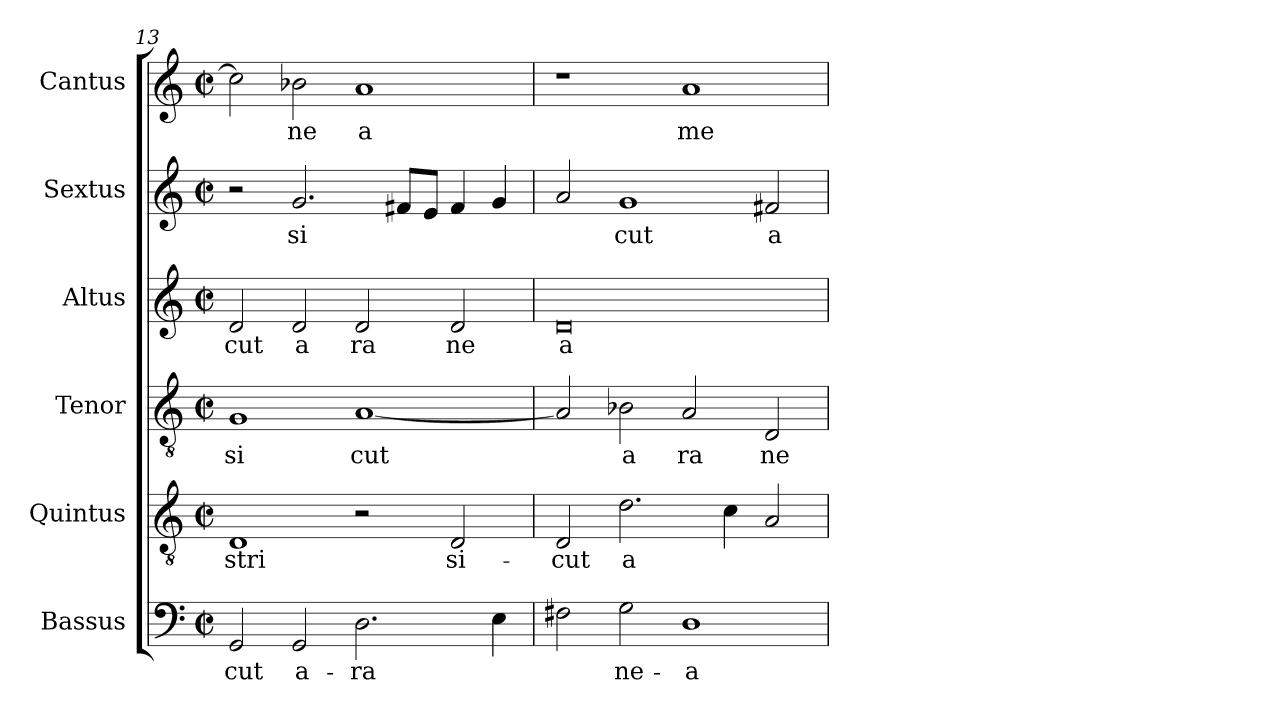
**kern	**text	**kern	**text	**kern	**text	**kern	**text	**kern	**text	**kern	**text
*part6	*part6	*part5	*part5	*part4	*part4	*part3	*part3	*part2	*part2	*part1	*part1
*staff6	*staff6	*staff5	*staff5	*staff4	*staff4	*staff3	*staff3	*staff2	*staff2	*staff1	*staff1
*I"Bassus	*	*I"Quintus	*	*I"Tenor	*	*I"Altus	*	*I"Sextus	*	*I"Cantus	*
!!LO:PB:g=z
*clefF4	*	*clefGv2	*	*clefGv2	*	*clefG2	*	*clefG2	*	*clefG2	*
*k[]	*	*k[]	*	*k[]	*	*k[]	*	*k[]	*	*k[]	*
*C:	*	*C:	*	*C:	*	*C:	*	*C:	*	*C:	*
*M2/2	*	*M2/2	*	*M2/2	*	*M2/2	*	*M2/2	*	*M2/2	*
*met(c|)	*	*met(c|)	*	*met(c|)	*	*met(c|)	*	*met(c|)	*	*met(c|)	*
=13	=13	=13	=13	=13	=13	=13	=13	=13	=13	=13	=13
!	!LO:LY:b:cj	!	!LO:LY:b:cj	!	!LO:LY:b	!	!LO:LY:b:cj	!	!	!	!LO:LY:b:cj
2GG/	cut	1D	stri	1G	si	2d/	cut	2r	.	2cc\]	--
!	!LO:LY:b:cj	!	!	!	!	!	!LO:LY:b:cj	!	!LO:LY:b:cj	!	!LO:LY:b:cj
2GG/	a-	.	.	.	.	2d/	a	2.g/	si-	2b-X\	-ne
!	!LO:LY:b:cj	!	!	!	!LO:LY:b	!	!LO:LY:b:cj	!	!	!	!LO:LY:b:cj
2.D\	-ra-	2r	.	[<1A	cut	2d/	ra	.	.	1a	a
!	!	!	!	!	!	!	!	!	!LO:LY:b:cj	!	!
.	.	.	.	.	.	.	.	8f#X/L	--	.	.
!	!	!	!	!	!	!	!	!	!LO:LY:b:cj	!	!
.	.	.	.	.	.	.	.	8e/J	--	.	.
!	!	!	!LO:LY:b:cj	!	!	!	!LO:LY:b:cj	!	!LO:LY:b:cj	!	!
.	.	2D/	si-	.	.	2d/	ne	4f#/	--	.	.
!	!LO:LY:b:cj	!	!	!	!	!	!	!	!LO:LY:b:cj	!	!
4E\	--	.	.	.	.	.	.	4g/	--	.	.
=14	=14	=14	=14	=14	=14	=14	=14	=14	=14	=14	=14
!	!LO:LY:b:cj	!	!LO:LY:b:cj	!	!LO:LY:b	!	!LO:LY:b:cj	!	!LO:LY:b:cj	!	!
2F#X\	--	2D/	-cut	2A/]	.	0d	a	2a/	--	1r	.
!	!LO:LY:b:cj	!	!LO:LY:b:cj	!	!LO:LY:b	!	!	!	!LO:LY:b:cj	!	!
2G\	-ne-	2.d\	a-	2B-X\	a	.	.	1g	-cut	.	.
!	!LO:LY:b:cj	!	!	!	!LO:LY:b	!	!	!	!	!	!LO:LY:b:cj
1D	-a	.	.	2A/	ra	.	.	.	.	1a	me
!	!	!	!LO:LY:b:cj	!	!	!	!	!	!	!	!
.	.	4c\	--	.	.	.	.	.	.	.	.
!	!	!	!LO:LY:b:cj	!	!LO:LY:b	!	!	!	!LO:LY:b:cj	!	!
.	.	2A/	--	2D/	ne	.	.	2f#/	a-	.	.
=	=	=	=	=	=	=	=	=	=	=	=
*-	*-	*-	*-	*-	*-	*-	*-	*-	*-	*-	*-
